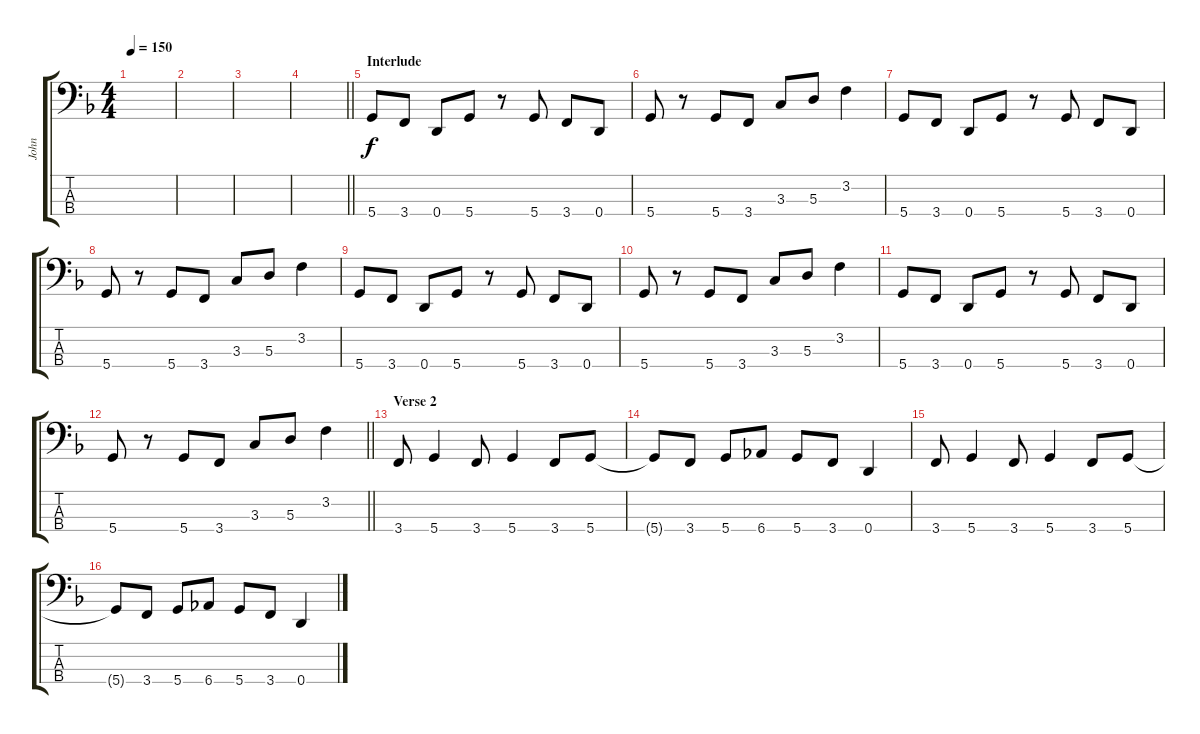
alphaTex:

\track ("John" "John") {instrument electricbassfinger}
\staff {score tabs}
\tuning (G2 D2 A1 D1) {hide}
\ts (4 4)
\tempo 150
\clef f4
\ks dminor
|
|
|
\barLineRight lightlight
|
\section ("" "Interlude")
5.4.8 3.4.8 0.4.8 5.4.8 r.8 5.4.8 3.4.8 0.4.8 |
5.4.8 r.8 5.4.8 3.4.8 3.3.8 5.3.8 3.2.4 |
5.4.8 3.4.8 0.4.8 5.4.8 r.8 5.4.8 3.4.8 0.4.8 |
5.4.8 r.8 5.4.8 3.4.8 3.3.8 5.3.8 3.2.4 |
5.4.8 3.4.8 0.4.8 5.4.8 r.8 5.4.8 3.4.8 0.4.8 |
5.4.8 r.8 5.4.8 3.4.8 3.3.8 5.3.8 3.2.4 |
5.4.8 3.4.8 0.4.8 5.4.8 r.8 5.4.8 3.4.8 0.4.8 |
\barLineRight lightlight
5.4.8 r.8 5.4.8 3.4.8 3.3.8 5.3.8 3.2.4 |
\section ("" "Verse 2")
3.4.8 5.4.4 3.4.8 5.4.4 3.4.8 5.4.8 |
5.4{t}.8 3.4.8 5.4.8 6.4.8 5.4.8 3.4.8 0.4.4 |
3.4.8 5.4.4 3.4.8 5.4.4 3.4.8 5.4.8 |
5.4{t}.8 3.4.8 5.4.8 6.4.8 5.4.8 3.4.8 0.4.4
